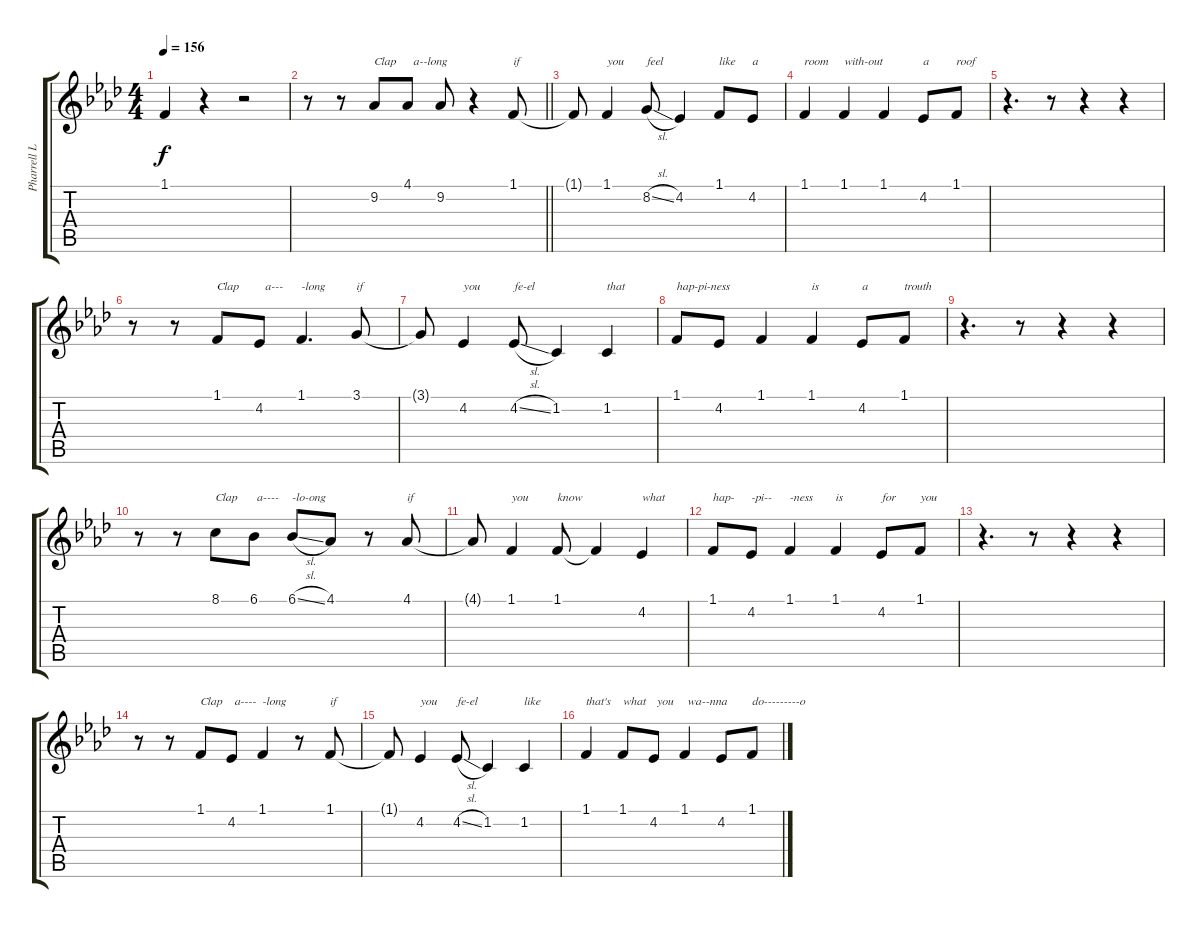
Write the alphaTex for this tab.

\track ("Pharrell Lead Tenor" "Pharrell L") {instrument lead6voice}
\staff {score tabs}
\tuning (E4 B3 G3 D3 A2 E2) {hide}
\ts (4 4)
\tempo 156
\clef g2
\ks fminor
1.1{t}.4{dy f} r.4 r.2 |
\barLineRight lightlight
r.8 r.8 9.2.8{txt "Clap"} 4.1.8{txt "  a--long"} 9.2.8 r.4 1.1.8{txt "if"} |
1.1{t}.8 1.1.4{txt "you"} 8.2{sl}.8{txt "feel"} 4.2.4 1.1.8{txt "like"} 4.2.8{txt "a"} |
1.1.4{txt "room"} 1.1.4{txt "with-out"} 1.1.4 4.2.8{txt "a"} 1.1.8{txt "roof"} |
r.4{d} r.8 r.4 r.4 |
r.8 r.8 1.1.8{txt "Clap"} 4.2.8{txt "  a---"} 1.1.4{d txt "-long"} 3.1.8{txt "if"} |
3.1{t}.8 4.2.4{txt "you"} 4.2{sl}.8{txt "fe-el"} 1.2.4 1.2.4{txt "that"} |
1.1.8{txt "hap-pi-ness"} 4.2.8 1.1.4 1.1.4{txt "is"} 4.2.8{txt "a"} 1.1.8{txt "trouth"} |
r.4{d} r.8 r.4 r.4 |
r.8 r.8 8.1.8{txt "Clap"} 6.1.8{txt " a----"} 6.1{sl}.8{txt "-lo-ong"} 4.1.8 r.8 4.1.8{txt "if"} |
4.1{t}.8 1.1.4{txt "you"} 1.1.8{txt "know"} 1.1{t}.4 4.2.4{txt "what"} |
1.1.8{txt "hap-"} 4.2.8{txt "-pi--"} 1.1.4{txt "-ness"} 1.1.4{txt "is"} 4.2.8{txt "for"} 1.1.8{txt "you"} |
r.4{d} r.8 r.4 r.4 |
r.8 r.8 1.1.8{txt "Clap"} 4.2.8{txt " a----"} 1.1.4{txt "-long"} r.8 1.1.8{txt "if"} |
1.1{t}.8 4.2.4{txt "you"} 4.2{sl}.8{txt "fe-el"} 1.2.4 1.2.4{txt "like"} |
1.1.4{txt "that's"} 1.1.8{txt "what"} 4.2.8{txt " you"} 1.1.4{txt " wa--nna"} 4.2.8 1.1.8{txt "do---------o"}
